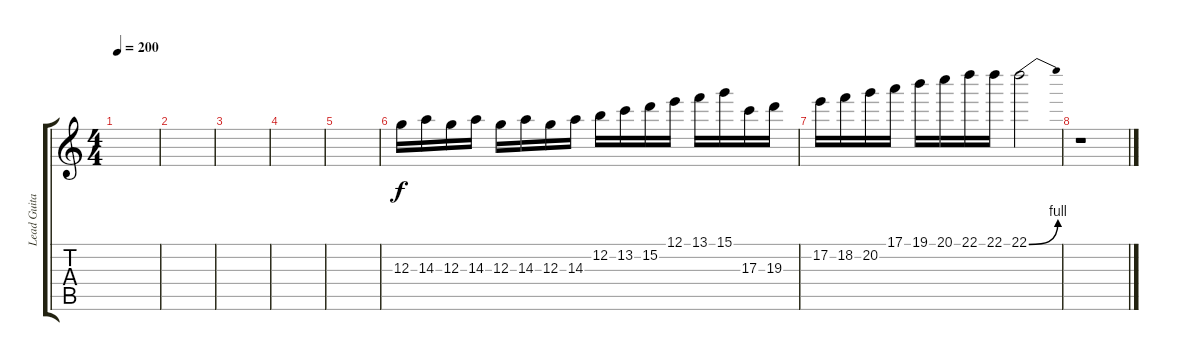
\track ("Lead Guitar" "Lead Guita") {instrument distortionguitar}
\staff {score tabs}
\tuning (E4 B3 G3 D3 A2 E2) {hide}
\ts (4 4)
\tempo 200
\clef g2
\ks c
|
|
|
|
|
12.3.16 14.3.16 12.3.16 14.3.16 12.3.16 14.3.16 12.3.16 14.3.16 12.2.16 13.2.16 15.2.16 12.1.16 13.1.16 15.1.16 17.3.16 19.3.16 |
17.2.16 18.2.16 20.2.16 17.1.16 19.1.16 20.1.16 22.1.16 22.1.16 22.1{be (bend 0 0 60 4)}.2 |
r.1
